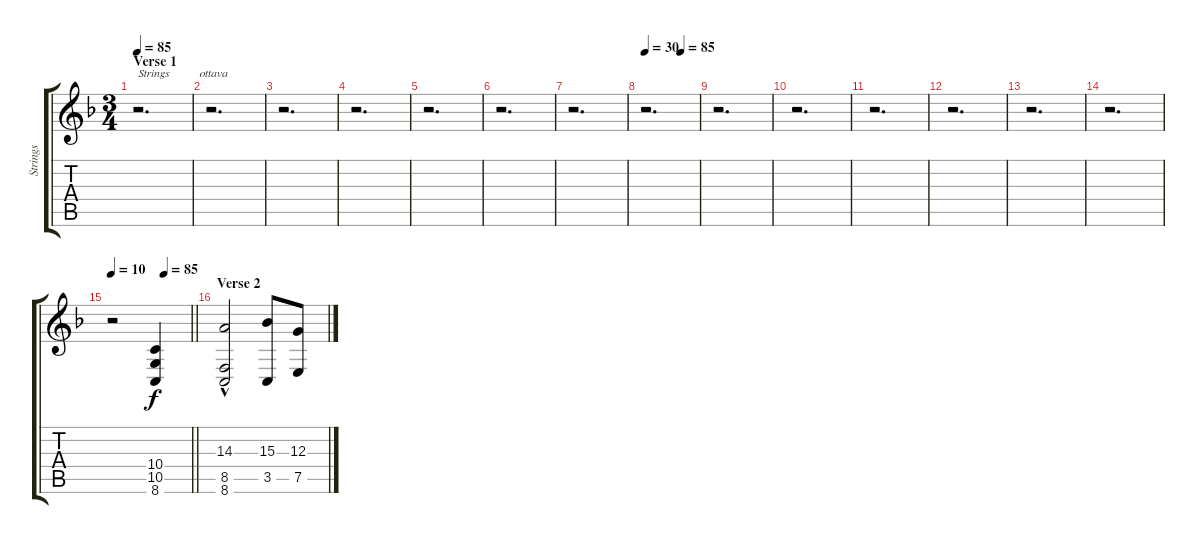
\track ("Strings" "Strings") {instrument stringensemble1}
\staff {score tabs}
\tuning (E4 B3 G3 D3 A2 E2) {hide}
\ts (3 4)
\section ("" "Verse 1")
\tempo 85
\clef g2
\ks f
r.2{d txt "Strings          ottava" dy f instrument stringensemble1} |
r.2{d} |
r.2{d} |
r.2{d} |
r.2{d} |
r.2{d} |
r.2{d} |
\tempo 30
\tempo (85 0.6666666666666666)
r.2{d} |
r.2{d} |
r.2{d} |
r.2{d} |
r.2{d} |
r.2{d} |
r.2{d} |
\tempo 1
\tempo (85 0.6666666666666666)
\tempo 10
\barLineRight lightlight
r.2 (10.4 10.5 8.6).4 |
\section ("" "Verse 2")
(14.3 8.5 8.6{hac}).2 (15.3 3.5).8 (12.3 7.5).8
